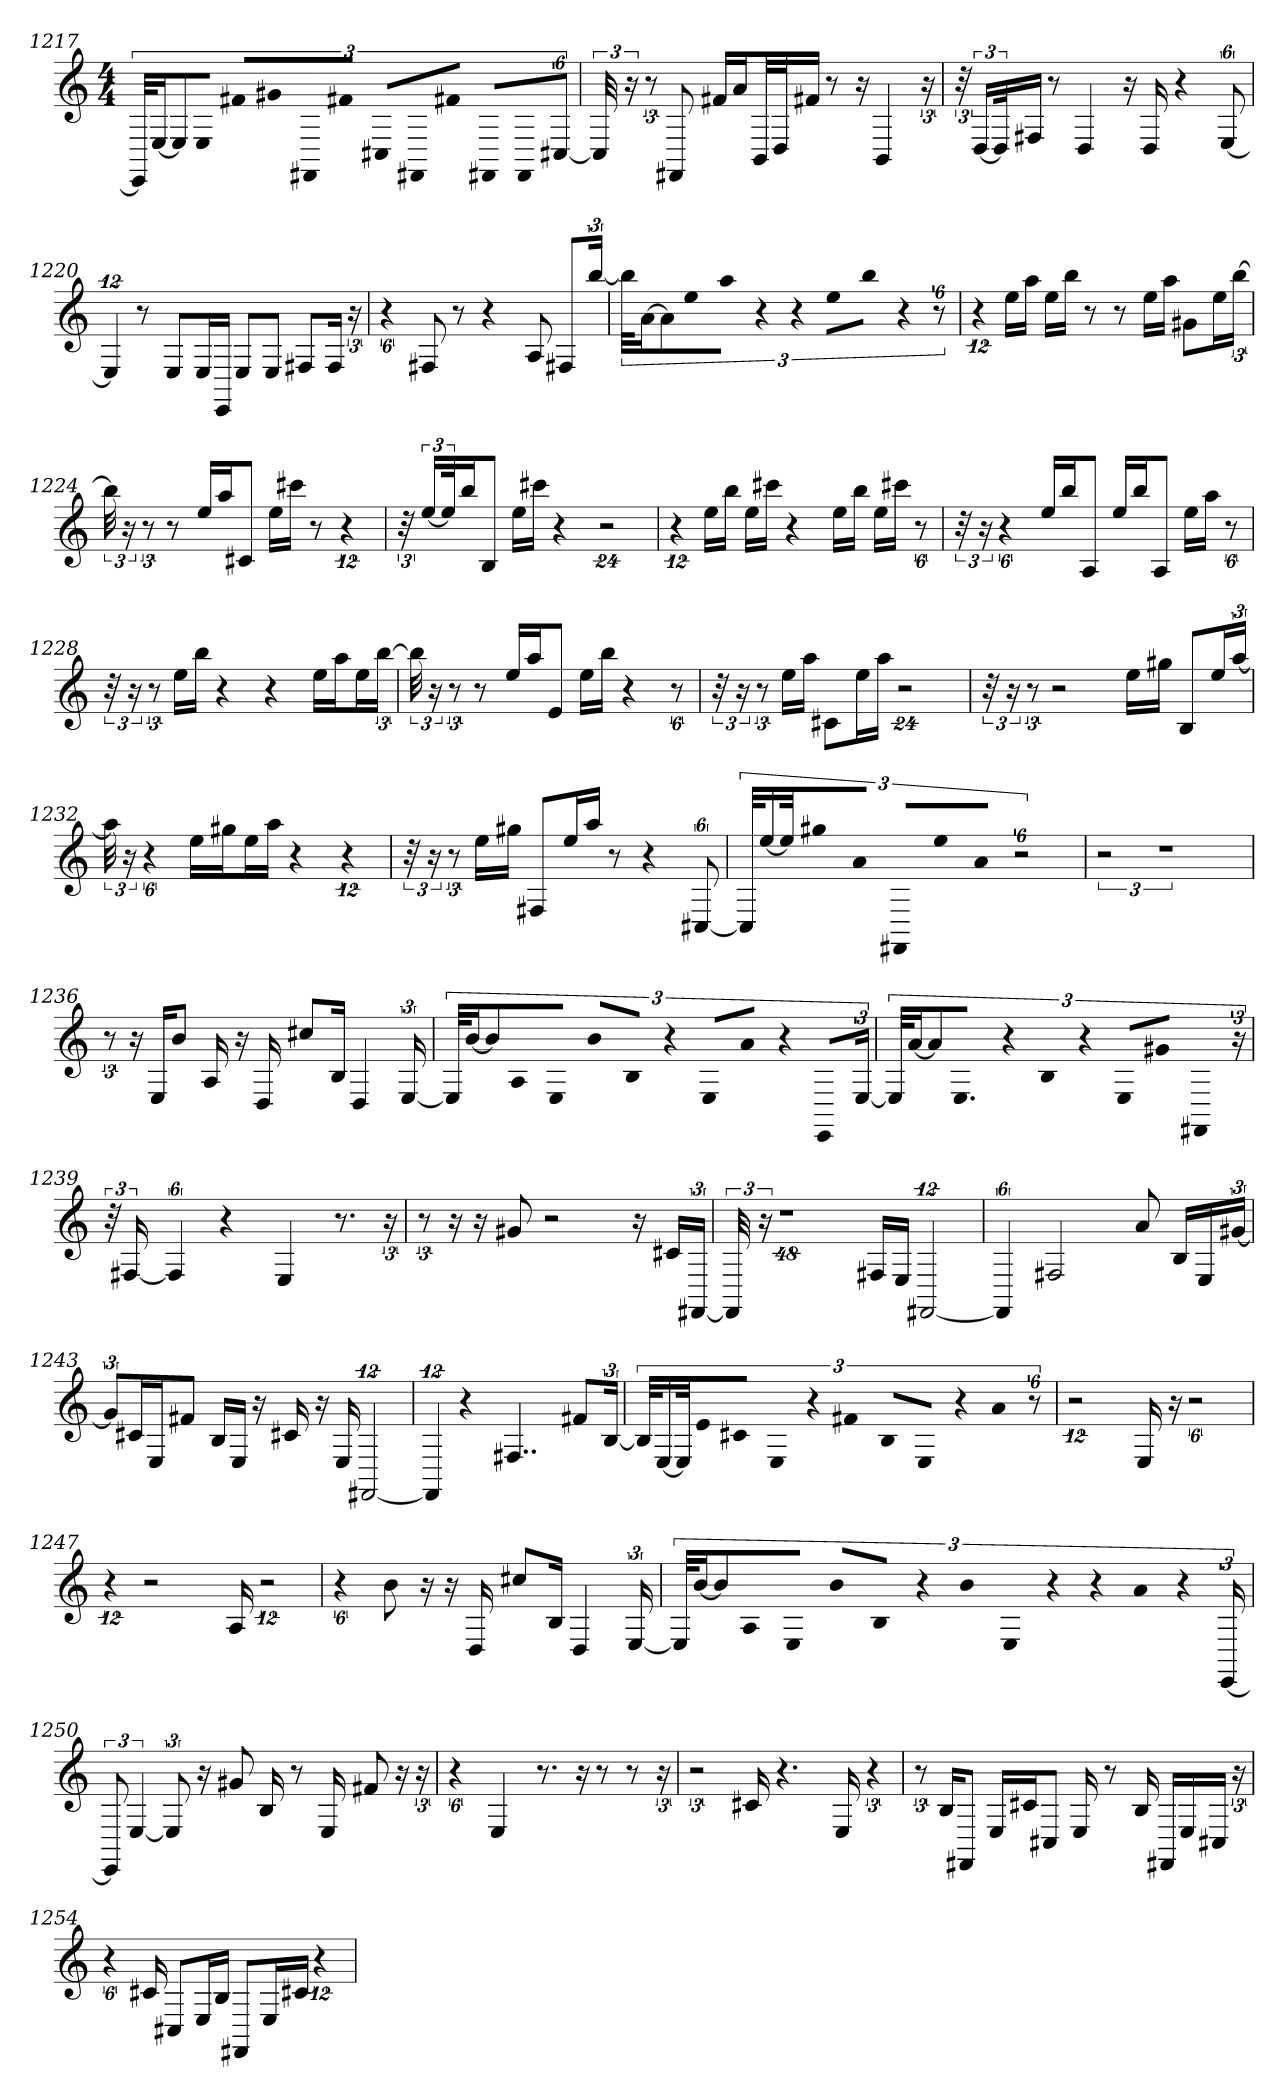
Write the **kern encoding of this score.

**kern
*part1
*staff1
*clefG2
*M4/4
=1217
48EE/KLL]
[24E/J
12E/]
8E/J
16f#X/LL
16g#X/J
16FF#X/L
16f#X/JJ
16C#X/KL
8FF#X/
16f#X/Jk
16FF#X/LL
16FF#/J
[48%5C#X/J
=1218
48C#]
24r
12r
8FF#X
16f#X/LL
16a/J
32BB/LL
32D/J
16f#X/JJ
8r
16r
4BB
24r
=1219
48r
[24D/LL
48D/K]
16F#X/JJ
8r
4D
16r
16D
4r
[48%5E
=1220
48%7E]
8r
8E/L
16E/L
16EE/JJ
8E/L
8E/J
8F#X/L
16F#/Jk
24r
=1221
24%5r
8F#X
8r
4r
8A
8F#X/L
[24bb/Jk
=1222
48bb\KLL]
[24a\J
12a\]
16ee\L
16aa\JJ
8r
8r
16ee\LL
16bb\JJ
4r
48%5r
=1223
48%7r
16ee\LL
16aa\JJ
16ee\LL
16bb\JJ
8r
8r
16ee\LL
16aa\JJ
8g#X\L
16ee\L
[24bb\JJ
=1224
48bb]
24r
12r
8r
16ee/LL
16aa/J
8c#X/J
16ee\LL
16ccc#X\JJ
8r
48%11r
=1225
48r
[24ee/LL
48ee/K]
16bb/J
8B/J
16ee\LL
16ccc#X\JJ
4r
48%17r
=1226
48%7r
16ee\LL
16bb\JJ
16ee\LL
16ccc#X\JJ
4r
16ee\LL
16bb\JJ
16ee\LL
16ccc#X\JJ
48%5r
=1227
48r
24r
24%5r
16ee/LL
16bb/J
8A/J
16ee/LL
16bb/J
8A/J
16ee\LL
16aa\JJ
48%5r
=1228
48r
24r
12r
16ee\LL
16bb\JJ
4r
4r
16ee\LL
16aa\J
16ee\L
[24bb\JJ
=1229
48bb]
24r
12r
8r
16ee/LL
16aa/J
8e/J
16ee\LL
16bb\JJ
4r
48%5r
=1230
48r
24r
12r
16ee\LL
16aa\JJ
8c#X\L
16ee\L
16aa\JJ
48%23r
=1231
48r
24r
12r
2r
16ee\LL
16gg#X\JJ
8B/L
16ee/L
[24aa/JJ
=1232
48aa]
24r
24%5r
16ee\LL
16gg#X\J
16ee\L
16aa\JJ
4r
48%11r
=1233
48r
24r
12r
16ee\LL
16gg#X\JJ
8F#X/L
16ee/L
16aa/JJ
8r
4r
[48%5C#X
=1234
48C#/KLL]
[24ee/
48ee/K]
16gg#X/J
8a/J
8FF#X/L
16ee/K
8a/J
12%5r
=1235
3r
3%2r
=1236
12r
16r
16E/KL
8b/J
16A
16r
16D
8cc#X/L
16B/Jk
4D
[24E
=1237
48E/KLL]
[24b/J
12b/]
16A/L
16E/JJ
8b/L
16B/Jk
8r
16E/KL
8a/J
16r
8EE/L
[24E/Jk
=1238
48E/KLL]
[24a/J
12a/]
8.E/J
8r
16B
8r
16E/KL
8g#X/J
8FF#X
24r
=1239
48r
[24F#X
24%5F#]
4r
4E
8.r
24r
=1240
12r
16r
16r
8g#X
2r
16r
16c#X/LL
[24FF#X/JJ
=1241
48FF#]
24r
48%25r
16F#X/LL
16E/JJ
[24%7FF#X
=1242
24%5FF#]
2F#X
8a
16B/LL
16E/
[24g#X/JJ
=1243
12g#/L]
16c#X/k
16E/K
8f#X/J
16B/LL
16E/JJ
16r
16c#X
16r
16E
[24%7FF#X
=1244
48%7FF#]
4r
4..F#X
8f#X/L
[24B/Jk
=1245
48B/KLL]
[24E/
48E/Jk]
8e/
16c#X/Jk
16E
8r
8f#X
16B/LL
16E/JJ
16r
8a
48%5r
=1246
24%11r
16E
16r
12%5r
=1247
48%7r
2r
16A
24%7r
=1248
24%5r
8b
16r
16r
16D
8cc#X/L
16B/Jk
4D
[24E
=1249
48E/KLL]
[24b/J
12b/]
16A/L
16E/JJ
16b/LL
16B/JJ
16r
16b
16E
8r
16r
8a
16r
[24EE
=1250
12EE]
[6E
12E]
16r
8g#X
16B
8r
16E
8f#X
16r
24r
=1251
24%5r
4E
8.r
16r
8r
8r
24r
=1252
3r
16c#X
4.r
16E
6r
=1253
12r
16B/KL
8FF#X/J
16E/LL
16c#X/J
8C#X/J
16E
8r
16B
16FF#X/LL
16E/
16C#X/JJ
24r
=1254
24%5r
16c#X
8C#X/L
16E/L
16B/JJ
8FF#X/L
16E/L
16c#X/JJ
48%11r
=
*-
